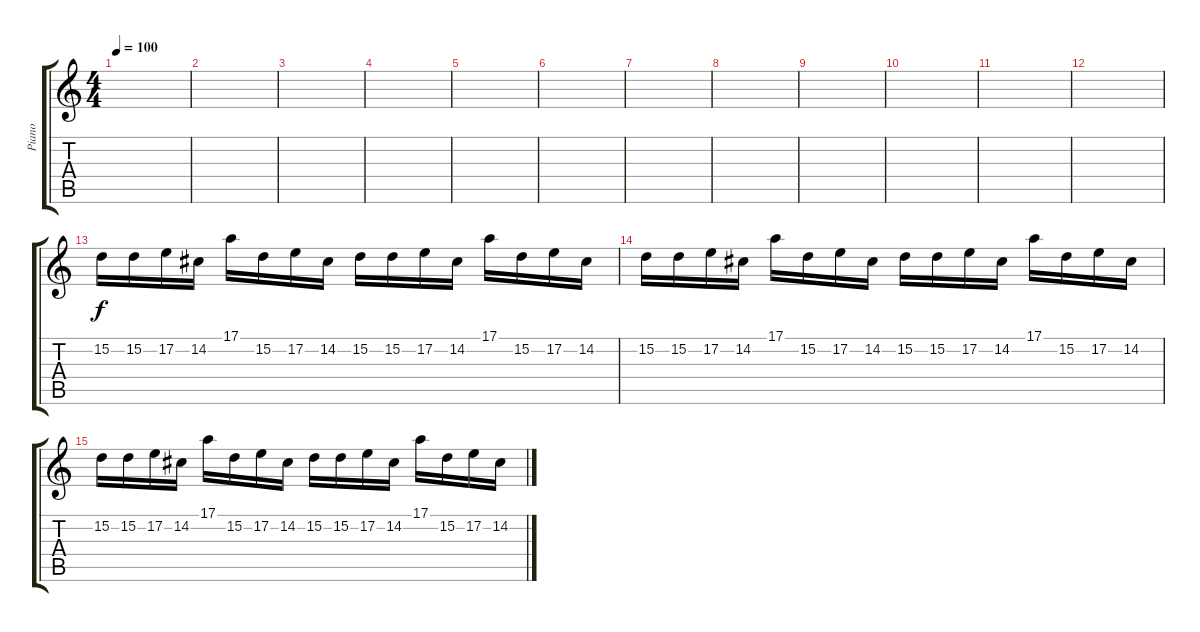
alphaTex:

\track ("Piano" "Piano") {instrument acousticgrandpiano}
\staff {score tabs}
\tuning (E4 B3 G3 D3 A2 E2) {hide}
\ts (4 4)
\tempo 100
\clef g2
\ks c
|
|
|
|
|
|
|
|
|
|
|
|
15.2.16 15.2.16 17.2.16 14.2.16 17.1.16 15.2.16 17.2.16 14.2.16 15.2.16 15.2.16 17.2.16 14.2.16 17.1.16 15.2.16 17.2.16 14.2.16 |
15.2.16 15.2.16 17.2.16 14.2.16 17.1.16 15.2.16 17.2.16 14.2.16 15.2.16 15.2.16 17.2.16 14.2.16 17.1.16 15.2.16 17.2.16 14.2.16 |
15.2.16 15.2.16 17.2.16 14.2.16 17.1.16 15.2.16 17.2.16 14.2.16 15.2.16 15.2.16 17.2.16 14.2.16 17.1.16 15.2.16 17.2.16 14.2.16
